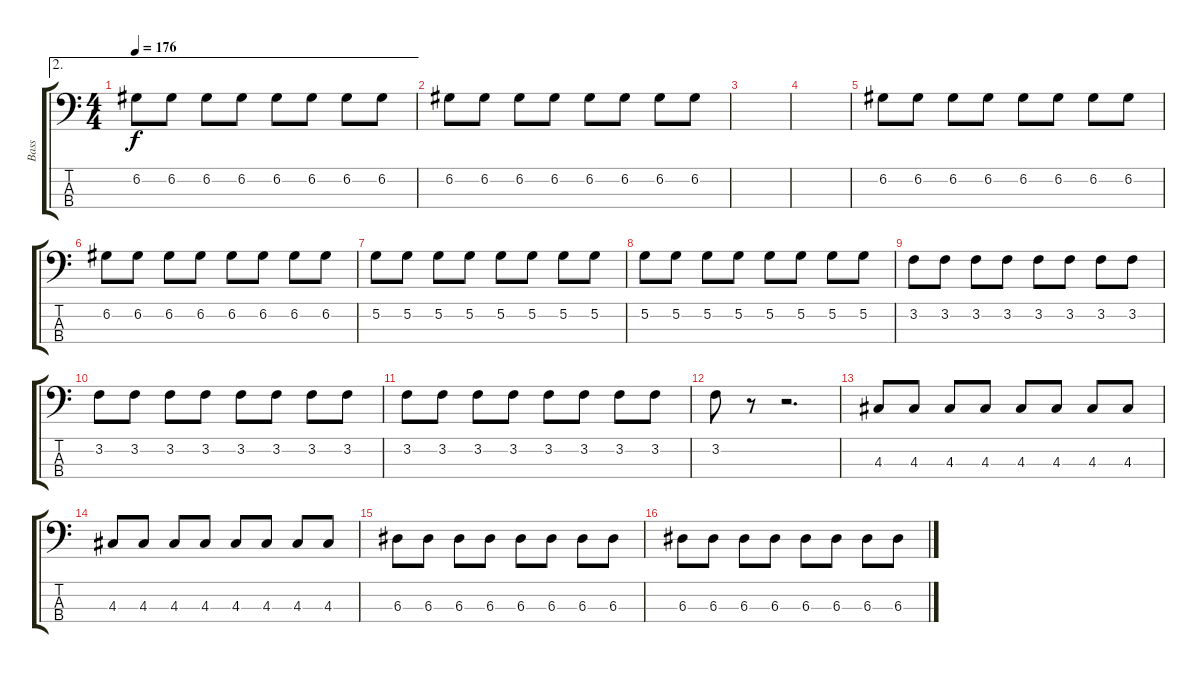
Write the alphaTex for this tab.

\track ("Bass" "Bass") {instrument electricbasspick}
\staff {score tabs}
\tuning (G2 D2 A1 D1) {hide}
\ae 2
\ts (4 4)
\tempo 176
\clef f4
\ks c
6.2.8{dy f} 6.2.8 6.2.8 6.2.8 6.2.8 6.2.8 6.2.8 6.2.8 |
6.2.8 6.2.8 6.2.8 6.2.8 6.2.8 6.2.8 6.2.8 6.2.8 |
|
|
6.2.8 6.2.8 6.2.8 6.2.8 6.2.8 6.2.8 6.2.8 6.2.8 |
6.2.8 6.2.8 6.2.8 6.2.8 6.2.8 6.2.8 6.2.8 6.2.8 |
5.2.8 5.2.8 5.2.8 5.2.8 5.2.8 5.2.8 5.2.8 5.2.8 |
5.2.8 5.2.8 5.2.8 5.2.8 5.2.8 5.2.8 5.2.8 5.2.8 |
3.2.8 3.2.8 3.2.8 3.2.8 3.2.8 3.2.8 3.2.8 3.2.8 |
3.2.8 3.2.8 3.2.8 3.2.8 3.2.8 3.2.8 3.2.8 3.2.8 |
3.2.8 3.2.8 3.2.8 3.2.8 3.2.8 3.2.8 3.2.8 3.2.8 |
3.2.8 r.8 r.2{d} |
4.3.8 4.3.8 4.3.8 4.3.8 4.3.8 4.3.8 4.3.8 4.3.8 |
4.3.8 4.3.8 4.3.8 4.3.8 4.3.8 4.3.8 4.3.8 4.3.8 |
6.3.8 6.3.8 6.3.8 6.3.8 6.3.8 6.3.8 6.3.8 6.3.8 |
6.3.8 6.3.8 6.3.8 6.3.8 6.3.8 6.3.8 6.3.8 6.3.8
